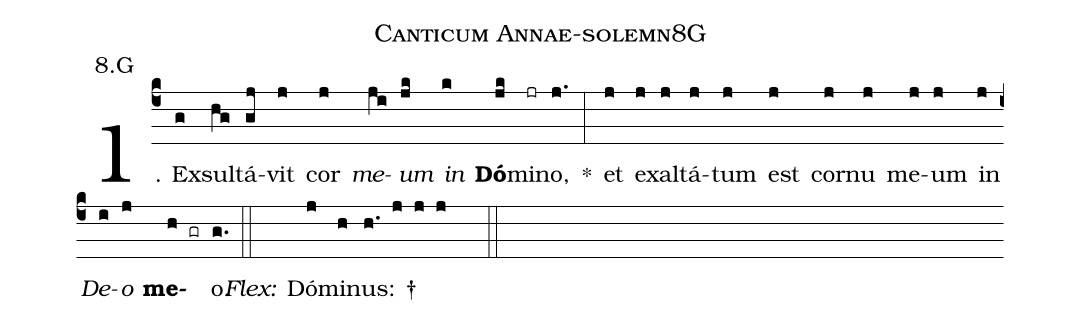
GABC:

name: Canticum Annae-solemn8G;
annotation: 8.G;
%%
(c4)1. Ex(g)sul(hg)tá(gj)vit(j) cor(j) <i>me</i>(ji)<i>um</i>(jk) <i>in</i>(k) <b>Dó</b>(jk)mi(jr)no,(j.) *(:) et(j) ex(j)al(j)tá(j)tum(j) est(j) cor(j)nu(j) me(j)um(j) in(j) <i>De</i>(i)<i>o</i>(j) <b>me</b>(h gr)o.(g.) (::)
<i>Flex:</i>()  Dó(j)mi(h)nus: †(h. j j j  ::)
